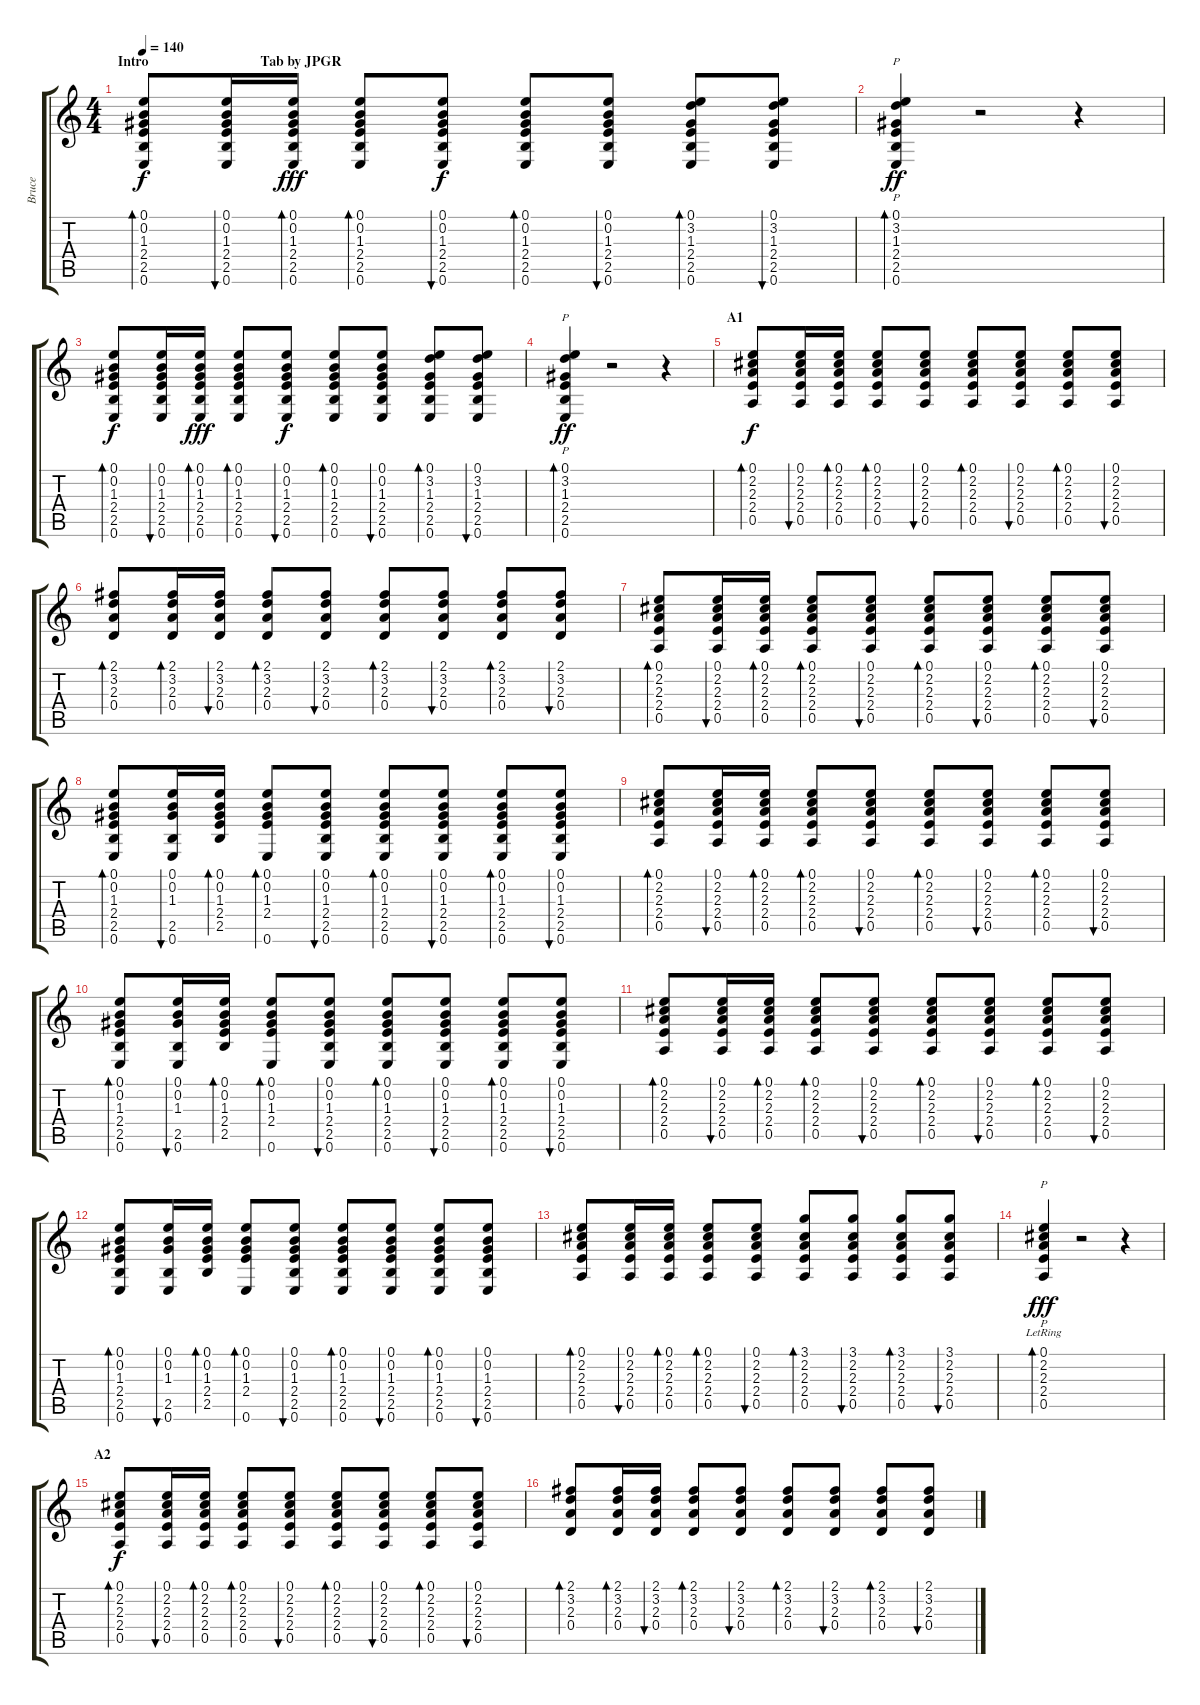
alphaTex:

\track ("Bruce" "Bruce") {instrument acousticguitarnylon}
\staff {score tabs}
\tuning (E4 B3 G3 D3 A2 E2) {hide}
\ts (4 4)
\section ("" "Intro                                Tab by JPGR")
\tempo 140
\clef g2
\ks c
(0.1 0.2 1.3 2.4 2.5 0.6).8{bd 60 dy f instrument acousticguitarnylon} (0.1 0.2 1.3 2.4 2.5 0.6).16{bu 60} (0.1 0.2 1.3 2.4 2.5 0.6).16{bd 60 dy fff} (0.1 0.2 1.3 2.4 2.5 0.6).8{bd 60} (0.1 0.2 1.3 2.4 2.5 0.6).8{bu 60 dy f} (0.1 0.2 1.3 2.4 2.5 0.6).8{bd 60} (0.1 0.2 1.3 2.4 2.5 0.6).8{bu 60} (0.1 3.2 1.3 2.4 2.5 0.6).8{bd 60} (0.1 3.2 1.3 2.4 2.5 0.6).8{bu 60} |
(0.1 3.2 1.3 2.4 2.5 0.6).4{p bd 60 dy ff} r.2 r.4 |
(0.1 0.2 1.3 2.4 2.5 0.6).8{bd 60 dy f} (0.1 0.2 1.3 2.4 2.5 0.6).16{bu 60} (0.1 0.2 1.3 2.4 2.5 0.6).16{bd 60 dy fff} (0.1 0.2 1.3 2.4 2.5 0.6).8{bd 60} (0.1 0.2 1.3 2.4 2.5 0.6).8{bu 60 dy f} (0.1 0.2 1.3 2.4 2.5 0.6).8{bd 60} (0.1 0.2 1.3 2.4 2.5 0.6).8{bu 60} (0.1 3.2 1.3 2.4 2.5 0.6).8{bd 60} (0.1 3.2 1.3 2.4 2.5 0.6).8{bu 60} |
(0.1 3.2 1.3 2.4 2.5 0.6).4{p bd 60 dy ff} r.2 r.4 |
\section ("" "A1")
(0.1 2.2 2.3 2.4 0.5).8{bd 60 dy f} (0.1 2.2 2.3 2.4 0.5).16{bu 60} (0.1 2.2 2.3 2.4 0.5).16{bd 60} (0.1 2.2 2.3 2.4 0.5).8{bd 60} (0.1 2.2 2.3 2.4 0.5).8{bu 60} (0.1 2.2 2.3 2.4 0.5).8{bd 60} (0.1 2.2 2.3 2.4 0.5).8{bu 60} (0.1 2.2 2.3 2.4 0.5).8{bd 60} (0.1 2.2 2.3 2.4 0.5).8{bu 60} |
(2.1 3.2 2.3 0.4).8{bd 60} (2.1 3.2 2.3 0.4).16{bd 60} (2.1 3.2 2.3 0.4).16{bu 60} (2.1 3.2 2.3 0.4).8{bd 60} (2.1 3.2 2.3 0.4).8{bu 60} (2.1 3.2 2.3 0.4).8{bd 60} (2.1 3.2 2.3 0.4).8{bu 60} (2.1 3.2 2.3 0.4).8{bd 60} (2.1 3.2 2.3 0.4).8{bu 60} |
(0.1 2.2 2.3 2.4 0.5).8{bd 60} (0.1 2.2 2.3 2.4 0.5).16{bu 60} (0.1 2.2 2.3 2.4 0.5).16{bd 60} (0.1 2.2 2.3 2.4 0.5).8{bd 60} (0.1 2.2 2.3 2.4 0.5).8{bu 60} (0.1 2.2 2.3 2.4 0.5).8{bd 60} (0.1 2.2 2.3 2.4 0.5).8{bu 60} (0.1 2.2 2.3 2.4 0.5).8{bd 60} (0.1 2.2 2.3 2.4 0.5).8{bu 60} |
(0.1 0.2 1.3 2.4 2.5 0.6).8{bd 60} (0.1 0.2 1.3 2.5 0.6).16{bu 60} (0.1 0.2 1.3 2.4 2.5).16{bd 60} (0.1 0.2 1.3 2.4 0.6).8{bd 60} (0.1 0.2 1.3 2.4 2.5 0.6).8{bu 60} (0.1 0.2 1.3 2.4 2.5 0.6).8{bd 60} (0.1 0.2 1.3 2.4 2.5 0.6).8{bu 60} (0.1 0.2 1.3 2.4 2.5 0.6).8{bd 60} (0.1 0.2 1.3 2.4 2.5 0.6).8{bu 60} |
(0.1 2.2 2.3 2.4 0.5).8{bd 60} (0.1 2.2 2.3 2.4 0.5).16{bu 60} (0.1 2.2 2.3 2.4 0.5).16{bd 60} (0.1 2.2 2.3 2.4 0.5).8{bd 60} (0.1 2.2 2.3 2.4 0.5).8{bu 60} (0.1 2.2 2.3 2.4 0.5).8{bd 60} (0.1 2.2 2.3 2.4 0.5).8{bu 60} (0.1 2.2 2.3 2.4 0.5).8{bd 60} (0.1 2.2 2.3 2.4 0.5).8{bu 60} |
(0.1 0.2 1.3 2.4 2.5 0.6).8{bd 60} (0.1 0.2 1.3 2.5 0.6).16{bu 60} (0.1 0.2 1.3 2.4 2.5).16{bd 60} (0.1 0.2 1.3 2.4 0.6).8{bd 60} (0.1 0.2 1.3 2.4 2.5 0.6).8{bu 60} (0.1 0.2 1.3 2.4 2.5 0.6).8{bd 60} (0.1 0.2 1.3 2.4 2.5 0.6).8{bu 60} (0.1 0.2 1.3 2.4 2.5 0.6).8{bd 60} (0.1 0.2 1.3 2.4 2.5 0.6).8{bu 60} |
(0.1 2.2 2.3 2.4 0.5).8{bd 60} (0.1 2.2 2.3 2.4 0.5).16{bu 60} (0.1 2.2 2.3 2.4 0.5).16{bd 60} (0.1 2.2 2.3 2.4 0.5).8{bd 60} (0.1 2.2 2.3 2.4 0.5).8{bu 60} (0.1 2.2 2.3 2.4 0.5).8{bd 60} (0.1 2.2 2.3 2.4 0.5).8{bu 60} (0.1 2.2 2.3 2.4 0.5).8{bd 60} (0.1 2.2 2.3 2.4 0.5).8{bu 60} |
(0.1 0.2 1.3 2.4 2.5 0.6).8{bd 60} (0.1 0.2 1.3 2.5 0.6).16{bu 60} (0.1 0.2 1.3 2.4 2.5).16{bd 60} (0.1 0.2 1.3 2.4 0.6).8{bd 60} (0.1 0.2 1.3 2.4 2.5 0.6).8{bu 60} (0.1 0.2 1.3 2.4 2.5 0.6).8{bd 60} (0.1 0.2 1.3 2.4 2.5 0.6).8{bu 60} (0.1 0.2 1.3 2.4 2.5 0.6).8{bd 60} (0.1 0.2 1.3 2.4 2.5 0.6).8{bu 60} |
(0.1 2.2 2.3 2.4 0.5).8{bd 60} (0.1 2.2 2.3 2.4 0.5).16{bu 60} (0.1 2.2 2.3 2.4 0.5).16{bd 60} (0.1 2.2 2.3 2.4 0.5).8{bd 60} (0.1 2.2 2.3 2.4 0.5).8{bu 60} (3.1 2.2 2.3 2.4 0.5).8{bd 60} (3.1 2.2 2.3 2.4 0.5).8{bu 60} (3.1 2.2 2.3 2.4 0.5).8{bd 60} (3.1 2.2 2.3 2.4 0.5).8{bu 60} |
(0.1{lr} 2.2{lr} 2.3{lr} 2.4{lr} 0.5{lr}).4{p bd 60 dy fff} r.2 r.4 |
\section ("" "A2")
(0.1 2.2 2.3 2.4 0.5).8{bd 60 dy f} (0.1 2.2 2.3 2.4 0.5).16{bu 60} (0.1 2.2 2.3 2.4 0.5).16{bd 60} (0.1 2.2 2.3 2.4 0.5).8{bd 60} (0.1 2.2 2.3 2.4 0.5).8{bu 60} (0.1 2.2 2.3 2.4 0.5).8{bd 60} (0.1 2.2 2.3 2.4 0.5).8{bu 60} (0.1 2.2 2.3 2.4 0.5).8{bd 60} (0.1 2.2 2.3 2.4 0.5).8{bu 60} |
(2.1 3.2 2.3 0.4).8{bd 60} (2.1 3.2 2.3 0.4).16{bd 60} (2.1 3.2 2.3 0.4).16{bu 60} (2.1 3.2 2.3 0.4).8{bd 60} (2.1 3.2 2.3 0.4).8{bu 60} (2.1 3.2 2.3 0.4).8{bd 60} (2.1 3.2 2.3 0.4).8{bu 60} (2.1 3.2 2.3 0.4).8{bd 60} (2.1 3.2 2.3 0.4).8{bu 60}
